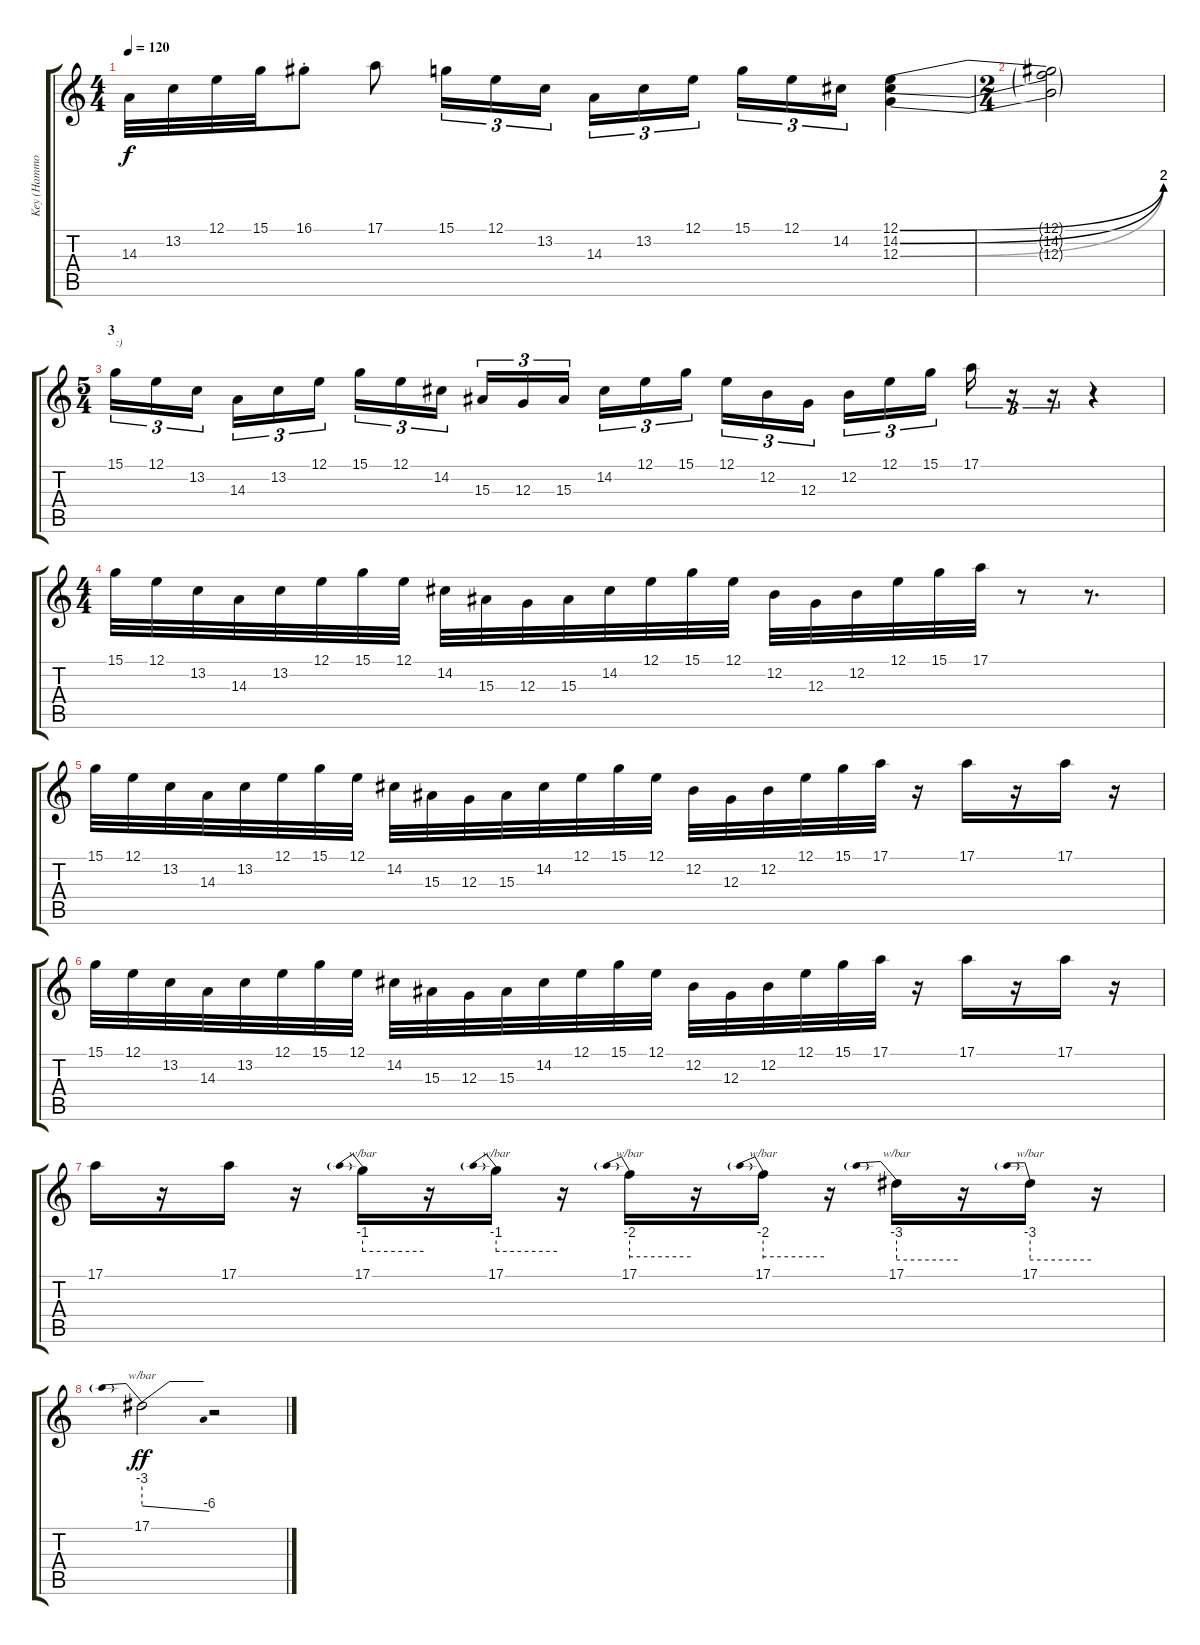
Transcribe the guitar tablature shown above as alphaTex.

\track ("Key (Hammond)" "Key (Hammo") {instrument drawbarorgan}
\staff {score tabs}
\tuning (E4 B3 G3 D3 A2 E2) {hide}
\ts (4 4)
\tempo 120
\clef g2
\ks c
14.3.32{dy f} 13.2.32 12.1.32 15.1.32 16.1{st}.8 17.1.8 15.1.16{tu (3 2)} 12.1.16{tu (3 2)} 13.2.16{tu (3 2)} 14.3.16{tu (3 2)} 13.2.16{tu (3 2)} 12.1.16{tu (3 2)} 15.1.16{tu (3 2)} 12.1.16{tu (3 2)} 14.2.16{tu (3 2)} (12.1{be (bend 0 0 60 8)} 14.2{be (bend 0 0 60 8)} 12.3{be (bend 0 0 60 8)}).4 |
\ts (2 4)
(12.1{t} 14.2{t} 12.3{t}).2 |
\ts (5 4)
\section ("" "3")
15.1.16{tu (3 2) txt ":)"} 12.1.16{tu (3 2)} 13.2.16{tu (3 2)} 14.3.16{tu (3 2)} 13.2.16{tu (3 2)} 12.1.16{tu (3 2)} 15.1.16{tu (3 2)} 12.1.16{tu (3 2)} 14.2.16{tu (3 2)} 15.3.16{tu (3 2)} 12.3.16{tu (3 2)} 15.3.16{tu (3 2)} 14.2.16{tu (3 2)} 12.1.16{tu (3 2)} 15.1.16{tu (3 2)} 12.1.16{tu (3 2)} 12.2.16{tu (3 2)} 12.3.16{tu (3 2)} 12.2.16{tu (3 2)} 12.1.16{tu (3 2)} 15.1.16{tu (3 2)} 17.1.16{tu (3 2)} r.16{tu (3 2)} r.16{tu (3 2)} r.4 |
\ts (4 4)
15.1.32 12.1.32 13.2.32 14.3.32 13.2.32 12.1.32 15.1.32 12.1.32 14.2.32 15.3.32 12.3.32 15.3.32 14.2.32 12.1.32 15.1.32 12.1.32 12.2.32 12.3.32 12.2.32 12.1.32 15.1.32 17.1.32 r.8 r.8{d} |
15.1.32 12.1.32 13.2.32 14.3.32 13.2.32 12.1.32 15.1.32 12.1.32 14.2.32 15.3.32 12.3.32 15.3.32 14.2.32 12.1.32 15.1.32 12.1.32 12.2.32 12.3.32 12.2.32 12.1.32 15.1.32 17.1.32 r.16 17.1.16 r.16 17.1.16 r.16 |
15.1.32 12.1.32 13.2.32 14.3.32 13.2.32 12.1.32 15.1.32 12.1.32 14.2.32 15.3.32 12.3.32 15.3.32 14.2.32 12.1.32 15.1.32 12.1.32 12.2.32 12.3.32 12.2.32 12.1.32 15.1.32 17.1.32 r.16 17.1.16 r.16 17.1.16 r.16 |
17.1.16 r.16 17.1.16 r.16 17.1.16{tbe (predive default 0 -4 60 -4)} r.16 17.1.16{tbe (predive default 0 -4 60 -4)} r.16 17.1.16{tbe (predive default 0 -8 60 -8)} r.16 17.1.16{tbe (predive default 0 -8 60 -8)} r.16 17.1.16{tbe (predive default 0 -12 60 -12)} r.16 17.1.16{tbe (predive default 0 -12 60 -12)} r.16 |
17.1.2{tbe (predivedive default 0 -12 60 -24) dy ff} r.2
